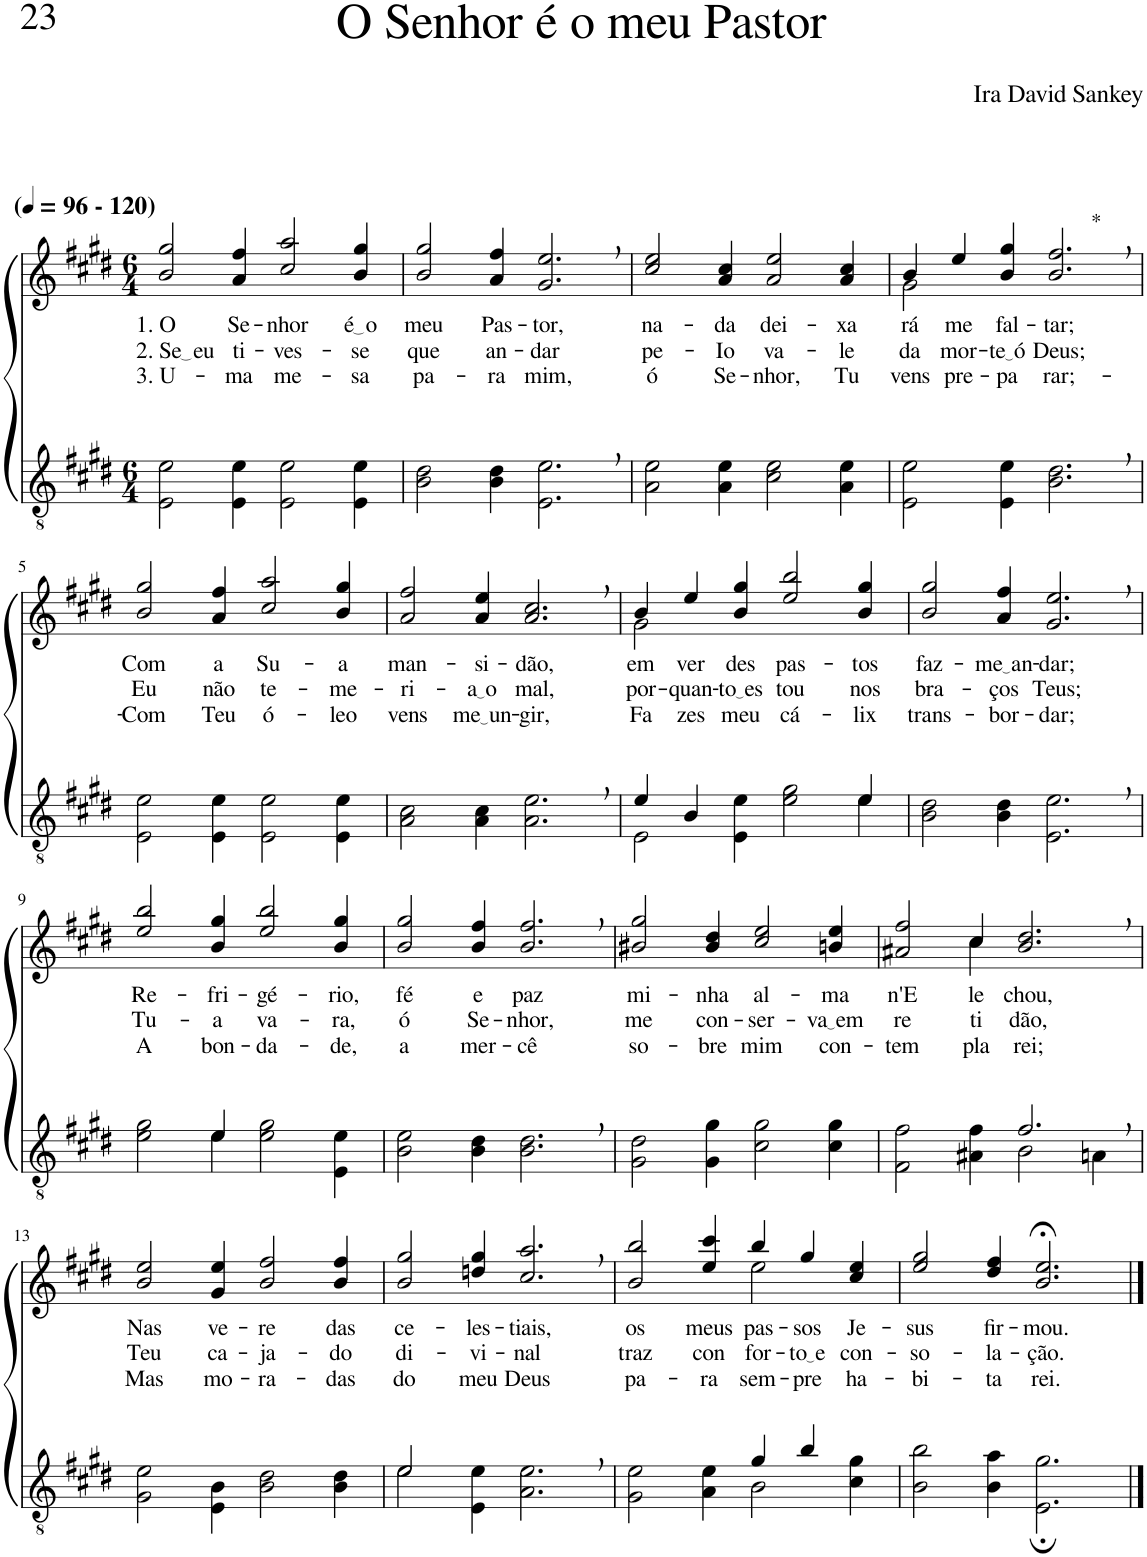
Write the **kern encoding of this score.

**kern	**kern	**text	**text	**text
*part2	*part1	*part1	*part1	*part1
*staff2	*staff1	*staff1	*staff1	*staff1
*I"Parte III e IV	*I"Parte I e II	*	*	*
*clefGv2	*clefG2	*	*	*
*Trd5c9	*Trd5c9	*	*	*
*k[f#c#g#d#]	*k[f#c#g#d#]	*	*	*
*M6/4	*M6/4	*	*	*
*MM96	*MM96	*	*	*
=1	=1	=1	=1	=1
!	!LO:TX:a:B:t=(	!	!	!
!	!LO:TX:a:B:t=- 120)	!	!	!
!	!	!LO:LY:b	!LO:LY:b	!LO:LY:b
2E\ 2e\	2b/ 2gg#/	1. O	2. Se eu	3. U-
!	!	!LO:LY:b	!LO:LY:b	!LO:LY:b
4E\ 4e\	4a/ 4ff#/	Se-	ti-	-ma
!	!	!LO:LY:b	!LO:LY:b	!LO:LY:b
2E\ 2e\	2cc#/ 2aa/	-nhor	-ves-	me-
!	!	!LO:LY:b	!LO:LY:b	!LO:LY:b
4E\ 4e\	4b/ 4gg#/	é o	-se	-sa
=2	=2	=2	=2	=2
!	!	!LO:LY:b	!LO:LY:b	!LO:LY:b
2B\ 2d#\	2b/ 2gg#/	meu	que	pa-
!	!	!LO:LY:b	!LO:LY:b	!LO:LY:b
4B\ 4d#\	4a/ 4ff#/	Pas-	an-	-ra
!	!	!LO:LY:b	!LO:LY:b	!LO:LY:b
2.E\, 2.e\,	2.g#/, 2.ee/,	-tor,	-dar	mim,
=3	=3	=3	=3	=3
!	!	!LO:LY:b	!LO:LY:b	!LO:LY:b
2A\ 2e\	2cc#/ 2ee/	na-	pe-	ó
!	!	!LO:LY:b	!LO:LY:b	!LO:LY:b
4A\ 4e\	4a/ 4cc#/	-da	-Io	Se-
!	!	!LO:LY:b	!LO:LY:b	!LO:LY:b
2c#\ 2e\	2a/ 2ee/	dei-	va-	-nhor,
!	!	!LO:LY:b	!LO:LY:b	!LO:LY:b
4A\ 4e\	4a/ 4cc#/	-xa-	-le	Tu
=4	=4	=4	=4	=4
*	*^	*	*	*
!	!	!	!LO:LY:b	!LO:LY:b	!LO:LY:b
2E\ 2e\	4b/	2g#\	-rá	da	vens
!	!	!	!LO:LY:b	!LO:LY:b	!LO:LY:b
.	4ee/	.	me	mor-	pre-
!	!	!	!LO:LY:b	!LO:LY:b	!LO:LY:b
4E\ 4e\	4b/ 4gg#/	1ryy	fal-	te ó	-pa
!	!LO:TX:a:t=*	!	!	!	!
!	!	!	!LO:LY:b	!LO:LY:b	!LO:LY:b
2.B\, 2.d#\,	2.b/, 2.ff#/,	.	-tar;	Deus;	-rar;-
*	*v	*v	*	*	*
!!LO:LB:g=z
=5	=5	=5	=5	=5
!	!	!LO:LY:b	!LO:LY:b	!LO:LY:b
2E\ 2e\	2b/ 2gg#/	Com	Eu	-Com
!	!	!LO:LY:b	!LO:LY:b	!LO:LY:b
4E\ 4e\	4a/ 4ff#/	a	não	Teu
!	!	!LO:LY:b	!LO:LY:b	!LO:LY:b
2E\ 2e\	2cc#/ 2aa/	Su-	te-	ó-
!	!	!LO:LY:b	!LO:LY:b	!LO:LY:b
4E\ 4e\	4b/ 4gg#/	-a	-me-	-leo
=6	=6	=6	=6	=6
!	!	!LO:LY:b	!LO:LY:b	!LO:LY:b
2A\ 2c#\	2a/ 2ff#/	man-	-ri-	vens
!	!	!LO:LY:b	!LO:LY:b	!LO:LY:b
4A\ 4c#\	4a/ 4ee/	-si-	a o	me un
!	!	!LO:LY:b	!LO:LY:b	!LO:LY:b
2.A\, 2.e\,	2.a/, 2.cc#/,	-dão,	mal,	-gir,
=7	=7	=7	=7	=7
*^	*^	*	*	*
!	!	!	!	!LO:LY:b	!LO:LY:b	!LO:LY:b
4e/	2E\	4b/	2g#\	em	por-	Fa
!	!	!	!	!LO:LY:b	!LO:LY:b	!LO:LY:b
4B/	.	4ee/	.	ver	-quan-	zes
!	!	!	!	!LO:LY:b	!LO:LY:b	!LO:LY:b
2ryy	4E\ 4e\	4b/ 4gg#/	1ryy	des	to es	meu
!	!	!	!	!LO:LY:b	!LO:LY:b	!LO:LY:b
.	2e\ 2g#\	2ee/ 2bb/	.	pas-	tou	cá-
4ryy	.	.	.	.	.	.
!	!	!	!	!LO:LY:b	!LO:LY:b	!LO:LY:b
4e/	4e\	4b/ 4gg#/	.	-tos	nos	-lix
*	*	*v	*v	*	*	*
=8	=8	=8	=8	=8	=8
!	!	!	!LO:LY:b	!LO:LY:b	!LO:LY:b
*v	*v	*	*	*	*
2B\ 2d#\	2b/ 2gg#/	faz-	bra-	trans-
!	!	!LO:LY:b	!LO:LY:b	!LO:LY:b
4B\ 4d#\	4a/ 4ff#/	me an	-ços	-bor-
!	!	!LO:LY:b	!LO:LY:b	!LO:LY:b
2.E\, 2.e\,	2.g#/, 2.ee/,	-dar;	Teus;	-dar;
!!LO:LB:g=z
=9	=9	=9	=9	=9
*^	*	*	*	*
!	!	!	!LO:LY:b	!LO:LY:b	!LO:LY:b
2ryy	2e\ 2g#\	2ee/ 2bb/	Re-	Tu-	A
!	!	!	!LO:LY:b	!LO:LY:b	!LO:LY:b
4e/	4e\	4b/ 4gg#/	-fri-	-a	bon-
!	!	!	!LO:LY:b	!LO:LY:b	!LO:LY:b
2.ryy	2e\ 2g#\	2ee/ 2bb/	-gé-	va-	-da-
!	!	!	!LO:LY:b	!LO:LY:b	!LO:LY:b
.	4E\ 4e\	4b/ 4gg#/	-rio,	-ra,	-de,
=10	=10	=10	=10	=10	=10
!	!	!	!LO:LY:b	!LO:LY:b	!LO:LY:b
*v	*v	*	*	*	*
2B\ 2e\	2b/ 2gg#/	fé	ó	a
!	!	!LO:LY:b	!LO:LY:b	!LO:LY:b
4B\ 4d#\	4b/ 4ff#/	e	Se-	mer-
!	!	!LO:LY:b	!LO:LY:b	!LO:LY:b
2.B\, 2.d#\,	2.b/, 2.ff#/,	paz	-nhor,	-cê
=11	=11	=11	=11	=11
!	!	!LO:LY:b	!LO:LY:b	!LO:LY:b
2G#\ 2d#\	2b#X/ 2gg#/	mi-	me	so-
!	!	!LO:LY:b	!LO:LY:b	!LO:LY:b
4G#\ 4g#\	4b#/ 4dd#/	-nha	con-	-bre
!	!	!LO:LY:b	!LO:LY:b	!LO:LY:b
2c#\ 2g#\	2cc#/ 2ee/	al-	-ser-	mim
!	!	!LO:LY:b	!LO:LY:b	!LO:LY:b
4c#\ 4g#\	4bn/ 4ee/	-ma	va em	con-
=12	=12	=12	=12	=12
*^	*	*	*	*
!	!	!	!LO:LY:b	!LO:LY:b	!LO:LY:b
*	*	*^	*	*	*
2.ryy	2F#\ 2f#\	2a#X/ 2ff#/	2ryy	n'E-	re-	-tem-
!	!	!	!	!LO:LY:b	!LO:LY:b	!LO:LY:b
.	4A#X\ 4f#\	4cc#/	4cc#\	-le	-ti-	-pla-
!	!	!	!	!LO:LY:b	!LO:LY:b	!LO:LY:b
2.f#,/	2B\	2.b/, 2.dd#/,	2.ryy	chou,	-dão,	-rei;
.	4An\	.	.	.	.	.
*	*	*v	*v	*	*	*
!!LO:LB:g=z
=13	=13	=13	=13	=13	=13
!	!	!	!LO:LY:b	!LO:LY:b	!LO:LY:b
*v	*v	*	*	*	*
2G#\ 2e\	2b/ 2ee/	Nas	Teu	Mas
!	!	!LO:LY:b	!LO:LY:b	!LO:LY:b
4E\ 4B\	4g#/ 4ee/	ve-	ca-	mo-
!	!	!LO:LY:b	!LO:LY:b	!LO:LY:b
2B\ 2d#\	2b/ 2ff#/	-re	-ja-	-ra-
!	!	!LO:LY:b	!LO:LY:b	!LO:LY:b
4B\ 4d#\	4b/ 4ff#/	das	-do	-das
=14	=14	=14	=14	=14
*^	*	*	*	*
!	!	!	!LO:LY:b	!LO:LY:b	!LO:LY:b
2e/	2e\	2b/ 2gg#/	ce-	di-	do
!	!	!	!LO:LY:b	!LO:LY:b	!LO:LY:b
1ryy	4E\ 4e\	4ddn/ 4gg#/	-les-	-vi-	meu
!	!	!	!LO:LY:b	!LO:LY:b	!LO:LY:b
.	2.A\ 2.e\	2.cc#/, 2.aa/,	-tiais,	-nal	Deus
=15	=15	=15	=15	=15	=15
!	!	!	!LO:LY:b	!LO:LY:b	!LO:LY:b
*	*	*^	*	*	*
2.ryy	2G#\ 2e\	2b/ 2bb/	2.ryy	os	traz	pa-
!	!	!	!	!LO:LY:b	!LO:LY:b	!LO:LY:b
.	4A\ 4e\	4ee/ 4ccc#/	.	meus	con-	-ra
!	!	!	!	!LO:LY:b	!	!
!	!	!	!	!	!LO:LY:b	!LO:LY:b
4g#/	2B\	4bb/	2ee\	.	-for-	sem-
!	!	!	!	!LO:LY:b	!LO:LY:b	!LO:LY:b
4b/	.	4gg#/	.	-sos	to e	-pre
!	!	!	!	!LO:LY:b	!LO:LY:b	!LO:LY:b
4ryy	4c#\ 4g#\	4cc#/ 4ee/	4ryy	Je-	con-	ha-
=16	=16	=16	=16	=16	=16	=16
!	!	!	!	!LO:LY:b	!LO:LY:b	!LO:LY:b
*v	*v	*	*	*	*	*
*	*v	*v	*	*	*
2B\ 2b\	2ee/ 2gg#/	-sus	-so-	-bi-
!	!	!LO:LY:b	!LO:LY:b	!LO:LY:b
4B\ 4a\	4dd#/ 4ff#/	fir-	-la-	-ta
!	!	!LO:LY:b	!LO:LY:b	!LO:LY:b
2.E\; 2.g#\;	2.b/;< 2.ee/;<	-mou.	-ção.	rei.
==	==	==	==	==
*-	*-	*-	*-	*-
